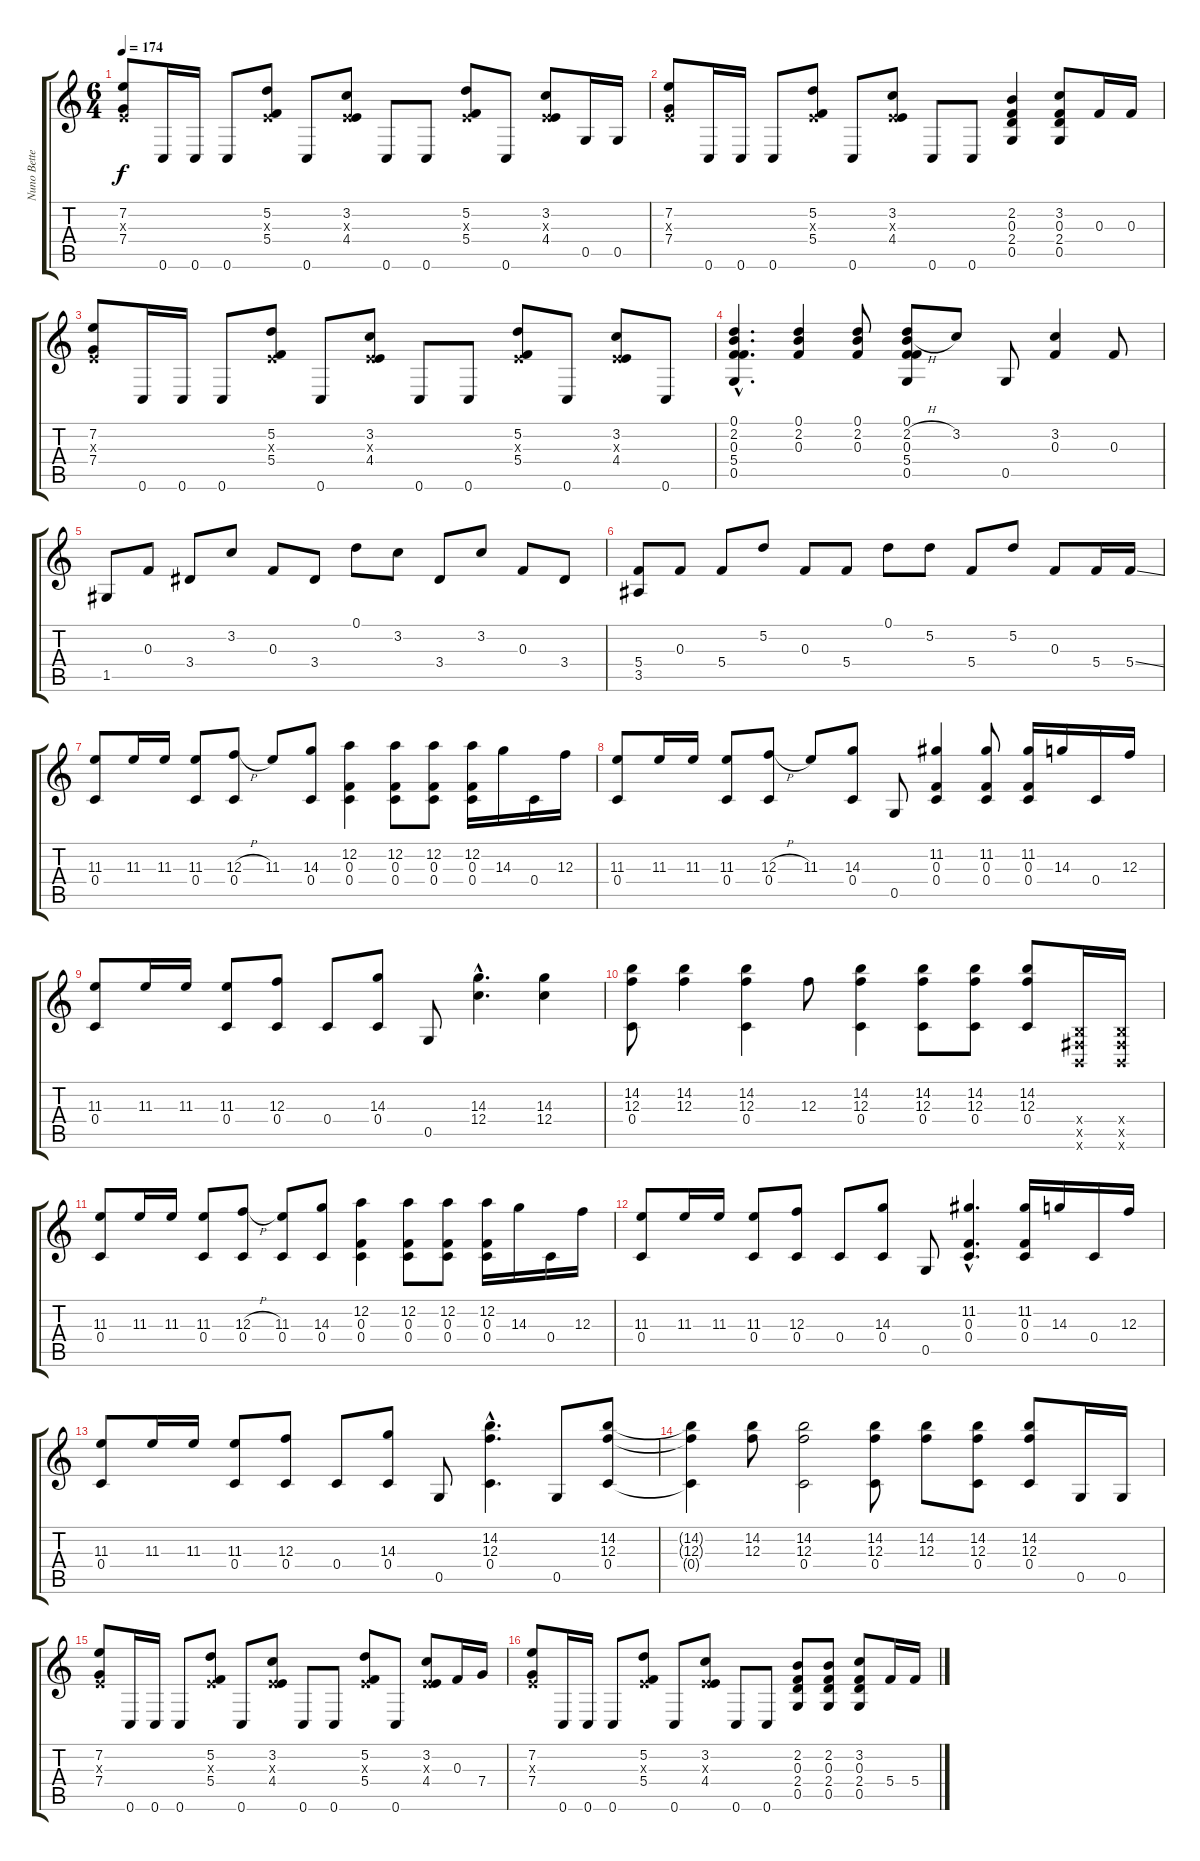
\track ("Nuno Bettencourt" "Nuno Bette") {instrument acousticguitarsteel}
\staff {score tabs}
\tuning (D4 A3 F3 C3 G2 C2) {hide}
\ts (6 4)
\tempo 174
\clef g2
\ks c
(7.2 -1.3{x} 7.4).8{dy f} 0.6.16 0.6.16 0.6.8 (5.2 -1.3{x} 5.4).8 0.6.8 (3.2 -1.3{x} 4.4).8 0.6.8 0.6.8 (5.2 -1.3{x} 5.4).8 0.6.8 (3.2 -1.3{x} 4.4).8 0.5.16 0.5.16 |
(7.2 -1.3{x} 7.4).8 0.6.16 0.6.16 0.6.8 (5.2 -1.3{x} 5.4).8 0.6.8 (3.2 -1.3{x} 4.4).8 0.6.8 0.6.8 (2.2 0.3 2.4 0.5).4 (3.2 0.3 2.4 0.5).8 0.3.16 0.3.16 |
(7.2 -1.3{x} 7.4).8 0.6.16 0.6.16 0.6.8 (5.2 -1.3{x} 5.4).8 0.6.8 (3.2 -1.3{x} 4.4).8 0.6.8 0.6.8 (5.2 -1.3{x} 5.4).8 0.6.8 (3.2 -1.3{x} 4.4).8 0.6.8 |
(0.1{hac} 2.2{hac} 0.3{hac} 5.4{hac} 0.5{hac}).4{d} (0.1 2.2 0.3).4 (0.1 2.2 0.3).8 (0.1 2.2{h} 0.3 5.4 0.5).8 3.2.8 0.5.8 (3.2 0.3).4 0.3.8 |
1.5.8 0.3.8 3.4.8 3.2.8 0.3.8 3.4.8 0.1.8 3.2.8 3.4.8 3.2.8 0.3.8 3.4.8 |
(5.4 3.5).8 0.3.8 5.4.8 5.2.8 0.3.8 5.4.8 0.1.8 5.2.8 5.4.8 5.2.8 0.3.8 5.4.16 5.4{ss}.16 |
(11.3 0.4).8 11.3.16 11.3.16 (11.3 0.4).8 (12.3{h} 0.4).8 11.3.8 (14.3 0.4).8 (12.2 0.3 0.4).4 (12.2 0.3 0.4).8 (12.2 0.3 0.4).8 (12.2 0.3 0.4).16 14.3.16 0.4.16 12.3.16 |
(11.3 0.4).8 11.3.16 11.3.16 (11.3 0.4).8 (12.3{h} 0.4).8 11.3.8 (14.3 0.4).8 0.5.8 (11.2 0.3 0.4).4 (11.2 0.3 0.4).8 (11.2 0.3 0.4).16 14.3.16 0.4.16 12.3.16 |
(11.3 0.4).8 11.3.16 11.3.16 (11.3 0.4).8 (12.3 0.4).8 0.4.8 (14.3 0.4).8 0.5.8 (14.3{hac} 12.4{hac}).4{d} (14.3 12.4).4 |
(14.2 12.3 0.4).8 (14.2 12.3).4 (14.2 12.3 0.4).4 12.3.8 (14.2 12.3 0.4).4 (14.2 12.3 0.4).8 (14.2 12.3 0.4).8 (14.2 12.3 0.4).8 (-1.4{x} -1.5{x} -1.6{x}).16 (-1.4{x} -1.5{x} -1.6{x}).16 |
(11.3 0.4).8 11.3.16 11.3.16 (11.3 0.4).8 (12.3{h} 0.4).8 (11.3 0.4).8 (14.3 0.4).8 (12.2 0.3 0.4).4 (12.2 0.3 0.4).8 (12.2 0.3 0.4).8 (12.2 0.3 0.4).16 14.3.16 0.4.16 12.3.16 |
(11.3 0.4).8 11.3.16 11.3.16 (11.3 0.4).8 (12.3 0.4).8 0.4.8 (14.3 0.4).8 0.5.8 (11.2{hac} 0.3{hac} 0.4{hac}).4{d} (11.2 0.3 0.4).16 14.3.16 0.4.16 12.3.16 |
(11.3 0.4).8 11.3.16 11.3.16 (11.3 0.4).8 (12.3 0.4).8 0.4.8 (14.3 0.4).8 0.5.8 (14.2{hac} 12.3{hac} 0.4{hac}).4{d} 0.5.8 (14.2 12.3 0.4).8 |
(14.2{t} 12.3{t} 0.4{t}).4 (14.2 12.3).8 (14.2 12.3 0.4).2 (14.2 12.3 0.4).8 (14.2 12.3).8 (14.2 12.3 0.4).8 (14.2 12.3 0.4).8 0.5.16 0.5.16 |
(7.2 -1.3{x} 7.4).8 0.6.16 0.6.16 0.6.8 (5.2 -1.3{x} 5.4).8 0.6.8 (3.2 -1.3{x} 4.4).8 0.6.8 0.6.8 (5.2 -1.3{x} 5.4).8 0.6.8 (3.2 -1.3{x} 4.4).8 0.3.16 7.4.16 |
(7.2 -1.3{x} 7.4).8 0.6.16 0.6.16 0.6.8 (5.2 -1.3{x} 5.4).8 0.6.8 (3.2 -1.3{x} 4.4).8 0.6.8 0.6.8 (2.2 0.3 2.4 0.5).8 (2.2 0.3 2.4 0.5).8 (3.2 0.3 2.4 0.5).8 5.4.16 5.4.16
